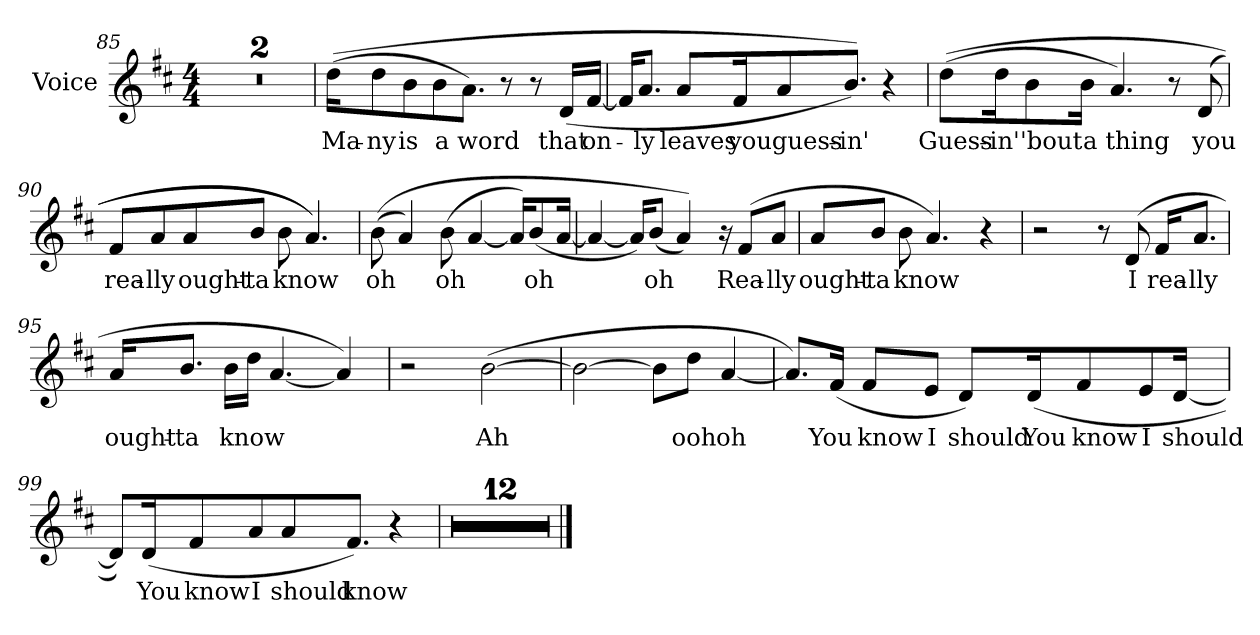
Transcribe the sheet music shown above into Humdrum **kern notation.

**kern	**text
*part1	*part1
*staff1	*staff1
*I"Voice	*
*I'Voice	*
*clefG2	*
*k[f#c#]	*
*D:	*
*M4/4	*
=85	=85
1r	.
=86	=86
1r	.
!!LO:LB:g=z
=87	=87
!	!LO:LY:b:color=#000000
((16ddi\KL	Ma-
!	!LO:LY:b:color=#000000
8ddi\	-ny
!	!LO:LY:b:color=#000000
8bi\	is
!	!LO:LY:b:color=#000000
8bi\	a
!	!LO:LY:b:color=#000000
8.ai\J)	word
8r	.
8r	.
!	!LO:LY:b:color=#000000
(16di/LL	that
!	!LO:LY:b:color=#000000
[16f#i/JJ	on-
=88	=88
16f#i/KL]	.
!	!LO:LY:b:color=#000000
8.ai/J	-ly
!	!LO:LY:b:color=#000000
8ai/L	leaves
!	!LO:LY:b:color=#000000
16f#i/k	you
!	!LO:LY:b:color=#000000
8ai/	guess-
!	!LO:LY:b:color=#000000
8.bi/J))	-in'
4r	.
=89	=89
!	!LO:LY:b:color=#000000
((8ddi\L	Guess-
!	!LO:LY:b:color=#000000
16ddi\k	-in'
!	!LO:LY:b:color=#000000
8bi\	'bout
!	!LO:LY:b:color=#000000
16bi\Jk	a
!	!LO:LY:b:color=#000000
4.ai/)	thing
8r	.
!	!LO:LY:b:color=#000000
(8di/	you
!!LO:LB:g=z
=90	=90
!	!LO:LY:b:color=#000000
8f#i/L	rea-
!	!LO:LY:b:color=#000000
8ai/	-lly
!	!LO:LY:b:color=#000000
8ai/	ought-
!	!LO:LY:b:color=#000000
8bi/J	-ta
!	!LO:LY:b:color=#000000
8bi\	know
4.ai/))	.
=91	=91
!	!LO:LY:b:color=#000000
((8bi\	oh
4ai/)	.
!	!LO:LY:b:color=#000000
(8bi\	oh
[4ai/	.
16ai/KL])	.
!	!LO:LY:b:color=#000000
(8bi/	oh
[16ai/Jk	.
=92	=92
4ai/_	.
16ai/KL])	.
!	!LO:LY:b:color=#000000
(8bi/J	oh
4ai/))	.
16r	.
!	!LO:LY:b:color=#000000
(8f#i/L	Rea-
!	!LO:LY:b:color=#000000
8ai/J	-lly
=93	=93
!	!LO:LY:b:color=#000000
8ai/L	ought-
!	!LO:LY:b:color=#000000
8bi/J	-ta
!	!LO:LY:b:color=#000000
8bi\	know
4.ai/)	.
4r	.
!!LO:LB:g=z
=94	=94
2r	.
8r	.
!	!LO:LY:b:color=#000000
(8di/	I
!	!LO:LY:b:color=#000000
16f#i/KL	rea-
!	!LO:LY:b:color=#000000
8.ai/J	-lly
=95	=95
!	!LO:LY:b:color=#000000
16ai/KL	ought-
!	!LO:LY:b:color=#000000
8.bi/J	-ta
!	!LO:LY:b:color=#000000
16bi\LL	know
16ddi\JJ	.
[4.ai/	.
4ai/])	.
=96	=96
2r	.
!	!LO:LY:b:color=#000000
([2bi\	Ah
=97	=97
2bi\_	.
8bi\L]	.
!	!LO:LY:b:color=#000000
8ddi\J	ooh
!	!LO:LY:b:color=#000000
[4ai/	oh
!!LO:LB:g=z
=98	=98
8.ai/L])	.
!	!LO:LY:b:color=#000000
(16f#i/Jk	You
!	!LO:LY:b:color=#000000
8f#i/L	know
!	!LO:LY:b:color=#000000
8ei/J	I
!	!LO:LY:b:color=#000000
8di/L)	should
!	!LO:LY:b:color=#000000
(16di/k	You
!	!LO:LY:b:color=#000000
8f#i/	know
!	!LO:LY:b:color=#000000
8ei/	I
!	!LO:LY:b:color=#000000
[16di/Jk	should
=99	=99
8di/L])	.
!	!LO:LY:b:color=#000000
(16di/k	You
!	!LO:LY:b:color=#000000
8f#i/	know
!	!LO:LY:b:color=#000000
8ai/	I
!	!LO:LY:b:color=#000000
8ai/	should
!	!LO:LY:b:color=#000000
8.f#i/J)	know
4r	.
=100	=100
1r	.
=101	=101
1r	.
!!LO:PB:g=z
=102	=102
1r	.
=103	=103
1r	.
=104	=104
1r	.
=105	=105
1r	.
=106	=106
1r	.
!!LO:LB:g=z
=107	=107
1r	.
=108	=108
1r	.
=109	=109
1r	.
=110	=110
1r	.
=111	=111
1r	.
==	==
*-	*-
